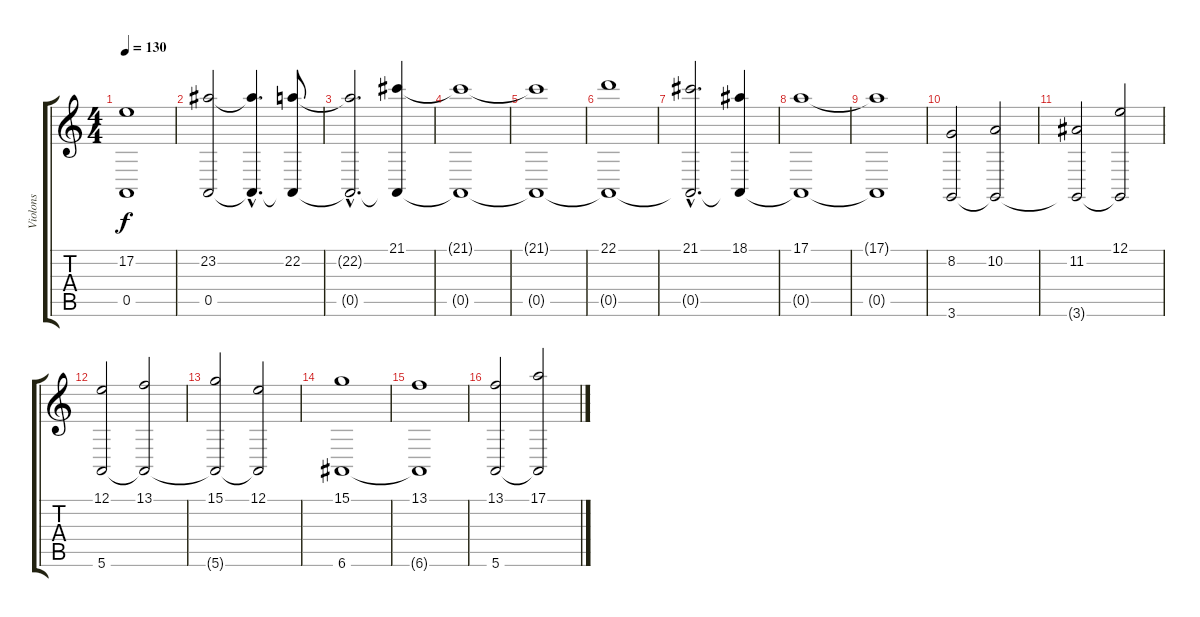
\track ("Violons" "Violons") {instrument stringensemble2}
\staff {score tabs}
\tuning (E4 B3 G3 D3 A2 E2) {hide}
\ts (4 4)
\tempo 130
\clef g2
\ks c
(17.2{t} 0.5{t}).1{dy f} |
(23.2 0.5).2 (23.2{hac t} 0.5{hac t}).4{d} (22.2 0.5{t}).8 |
(22.2{hac t} 0.5{hac t}).2{d} (21.1 0.5{t}).4 |
(21.1{t} 0.5{t}).1 |
(21.1{t} 0.5{t}).1 |
(22.1 0.5{t}).1 |
(21.1{hac} 0.5{hac t}).2{d} (18.1 0.5{t}).4 |
(17.1 0.5{t}).1 |
(17.1{t} 0.5{t}).1 |
(8.2 3.6).2{volume 9 instrument stringensemble1} (10.2 3.6{t}).2 |
(11.2 3.6{t}).2 (12.1 3.6{t}).2 |
(12.1 5.6).2 (13.1 5.6{t}).2 |
(15.1 5.6{t}).2 (12.1 5.6{t}).2 |
(15.1 6.6).1 |
(13.1 6.6{t}).1 |
(13.1 5.6).2 (17.1 5.6{t}).2
